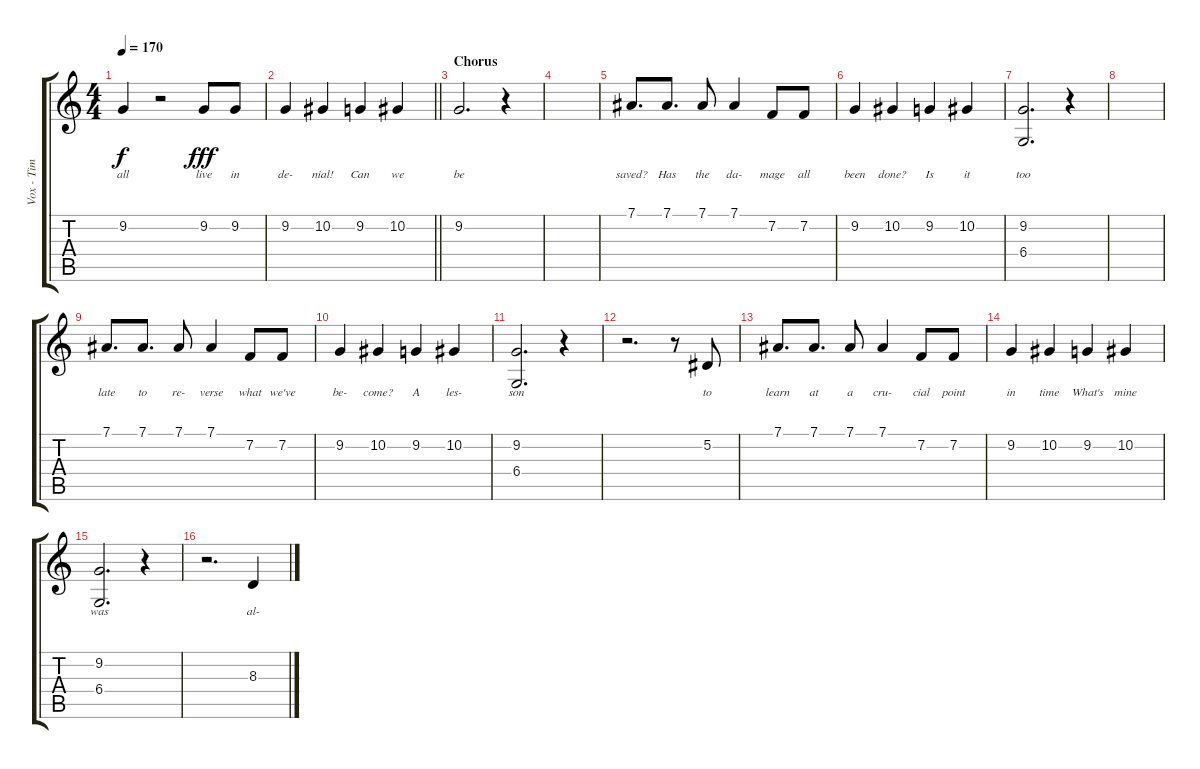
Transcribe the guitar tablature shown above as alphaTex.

\track ("Vox - Tim" "Vox - Tim") {instrument oboe}
\staff {score tabs}
\tuning (Eb4 Bb3 Gb3 Db3 Ab2 Eb2) {hide}
\ts (4 4)
\tempo 170
\clef g2
\ks c
9.2{t}.4{lyrics (0 "all") lyrics (1 "") lyrics (2 "") lyrics (3 "") lyrics (4 "") dy f} r.2 9.2.8{lyrics (0 "live") lyrics (1 "") lyrics (2 "") lyrics (3 "") lyrics (4 "") dy fff} 9.2.8{lyrics (0 "in") lyrics (1 "") lyrics (2 "") lyrics (3 "") lyrics (4 "")} |
\barLineRight lightlight
9.2.4{lyrics (0 "de-") lyrics (1 "") lyrics (2 "") lyrics (3 "") lyrics (4 "")} 10.2.4{lyrics (0 "nial!") lyrics (1 "") lyrics (2 "") lyrics (3 "") lyrics (4 "")} 9.2.4{lyrics (0 "Can") lyrics (1 "") lyrics (2 "") lyrics (3 "") lyrics (4 "")} 10.2.4{lyrics (0 "we") lyrics (1 "") lyrics (2 "") lyrics (3 "") lyrics (4 "")} |
\section ("" "Chorus")
9.2.2{d lyrics (0 "be") lyrics (1 "") lyrics (2 "") lyrics (3 "") lyrics (4 "")} r.4 |
|
7.1.8{d lyrics (0 "saved?") lyrics (1 "") lyrics (2 "") lyrics (3 "") lyrics (4 "")} 7.1.8{d lyrics (0 "Has") lyrics (1 "") lyrics (2 "") lyrics (3 "") lyrics (4 "")} 7.1.8{lyrics (0 "the") lyrics (1 "") lyrics (2 "") lyrics (3 "") lyrics (4 "")} 7.1.4{lyrics (0 "da-") lyrics (1 "") lyrics (2 "") lyrics (3 "") lyrics (4 "")} 7.2.8{lyrics (0 "mage") lyrics (1 "") lyrics (2 "") lyrics (3 "") lyrics (4 "")} 7.2.8{lyrics (0 "all") lyrics (1 "") lyrics (2 "") lyrics (3 "") lyrics (4 "")} |
9.2.4{lyrics (0 "been") lyrics (1 "") lyrics (2 "") lyrics (3 "") lyrics (4 "")} 10.2.4{lyrics (0 "done?") lyrics (1 "") lyrics (2 "") lyrics (3 "") lyrics (4 "")} 9.2.4{lyrics (0 "Is") lyrics (1 "") lyrics (2 "") lyrics (3 "") lyrics (4 "")} 10.2.4{lyrics (0 "it") lyrics (1 "") lyrics (2 "") lyrics (3 "") lyrics (4 "")} |
(9.2 6.4).2{d lyrics (0 "too") lyrics (1 "") lyrics (2 "") lyrics (3 "") lyrics (4 "")} r.4 |
|
7.1.8{d lyrics (0 "late") lyrics (1 "") lyrics (2 "") lyrics (3 "") lyrics (4 "")} 7.1.8{d lyrics (0 "to") lyrics (1 "") lyrics (2 "") lyrics (3 "") lyrics (4 "")} 7.1.8{lyrics (0 "re-") lyrics (1 "") lyrics (2 "") lyrics (3 "") lyrics (4 "")} 7.1.4{lyrics (0 "verse") lyrics (1 "") lyrics (2 "") lyrics (3 "") lyrics (4 "")} 7.2.8{lyrics (0 "what") lyrics (1 "") lyrics (2 "") lyrics (3 "") lyrics (4 "")} 7.2.8{lyrics (0 "we've") lyrics (1 "") lyrics (2 "") lyrics (3 "") lyrics (4 "")} |
9.2.4{lyrics (0 "be-") lyrics (1 "") lyrics (2 "") lyrics (3 "") lyrics (4 "")} 10.2.4{lyrics (0 "come?") lyrics (1 "") lyrics (2 "") lyrics (3 "") lyrics (4 "")} 9.2.4{lyrics (0 "A") lyrics (1 "") lyrics (2 "") lyrics (3 "") lyrics (4 "")} 10.2.4{lyrics (0 "les-") lyrics (1 "") lyrics (2 "") lyrics (3 "") lyrics (4 "")} |
(9.2 6.4).2{d lyrics (0 "son") lyrics (1 "") lyrics (2 "") lyrics (3 "") lyrics (4 "")} r.4 |
r.2{d} r.8 5.2.8{lyrics (0 "to") lyrics (1 "") lyrics (2 "") lyrics (3 "") lyrics (4 "")} |
7.1.8{d lyrics (0 "learn") lyrics (1 "") lyrics (2 "") lyrics (3 "") lyrics (4 "")} 7.1.8{d lyrics (0 "at") lyrics (1 "") lyrics (2 "") lyrics (3 "") lyrics (4 "")} 7.1.8{lyrics (0 "a") lyrics (1 "") lyrics (2 "") lyrics (3 "") lyrics (4 "")} 7.1.4{lyrics (0 "cru-") lyrics (1 "") lyrics (2 "") lyrics (3 "") lyrics (4 "")} 7.2.8{lyrics (0 "cial") lyrics (1 "") lyrics (2 "") lyrics (3 "") lyrics (4 "")} 7.2.8{lyrics (0 "point") lyrics (1 "") lyrics (2 "") lyrics (3 "") lyrics (4 "")} |
9.2.4{lyrics (0 "in") lyrics (1 "") lyrics (2 "") lyrics (3 "") lyrics (4 "")} 10.2.4{lyrics (0 "time") lyrics (1 "") lyrics (2 "") lyrics (3 "") lyrics (4 "")} 9.2.4{lyrics (0 "What's") lyrics (1 "") lyrics (2 "") lyrics (3 "") lyrics (4 "")} 10.2.4{lyrics (0 "mine") lyrics (1 "") lyrics (2 "") lyrics (3 "") lyrics (4 "")} |
(9.2 6.4).2{d lyrics (0 "was") lyrics (1 "") lyrics (2 "") lyrics (3 "") lyrics (4 "")} r.4 |
r.2{d} 8.3.4{lyrics (0 "al-") lyrics (1 "") lyrics (2 "") lyrics (3 "") lyrics (4 "")}
